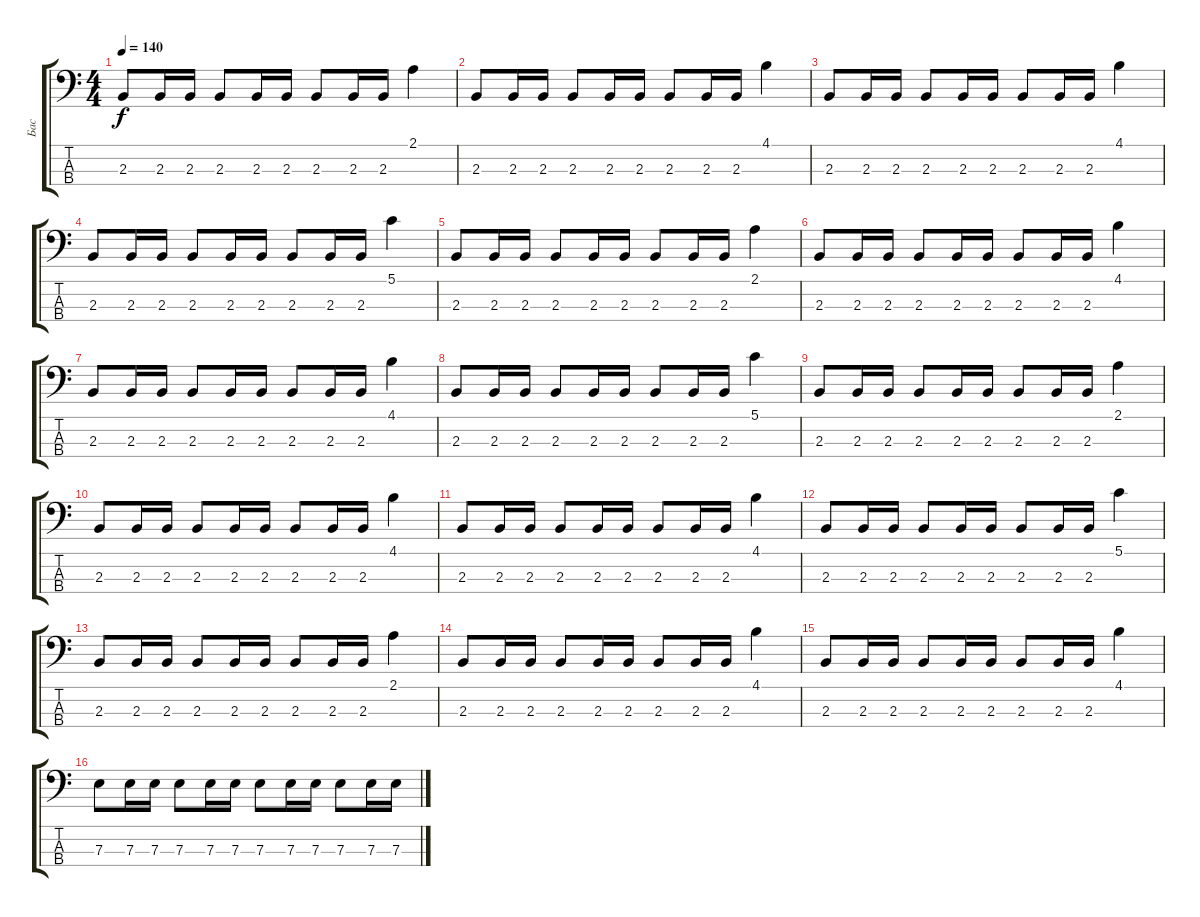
\track ("Бас" "Бас") {instrument electricbassfinger}
\staff {score tabs}
\tuning (G2 D2 A1 E1) {hide}
\ts (4 4)
\tempo 140
\clef f4
\ks c
2.3.8{dy f} 2.3.16 2.3.16 2.3.8 2.3.16 2.3.16 2.3.8 2.3.16 2.3.16 2.1.4 |
2.3.8 2.3.16 2.3.16 2.3.8 2.3.16 2.3.16 2.3.8 2.3.16 2.3.16 4.1.4 |
2.3.8 2.3.16 2.3.16 2.3.8 2.3.16 2.3.16 2.3.8 2.3.16 2.3.16 4.1.4 |
2.3.8 2.3.16 2.3.16 2.3.8 2.3.16 2.3.16 2.3.8 2.3.16 2.3.16 5.1.4 |
2.3.8 2.3.16 2.3.16 2.3.8 2.3.16 2.3.16 2.3.8 2.3.16 2.3.16 2.1.4 |
2.3.8 2.3.16 2.3.16 2.3.8 2.3.16 2.3.16 2.3.8 2.3.16 2.3.16 4.1.4 |
2.3.8 2.3.16 2.3.16 2.3.8 2.3.16 2.3.16 2.3.8 2.3.16 2.3.16 4.1.4 |
2.3.8 2.3.16 2.3.16 2.3.8 2.3.16 2.3.16 2.3.8 2.3.16 2.3.16 5.1.4 |
2.3.8 2.3.16 2.3.16 2.3.8 2.3.16 2.3.16 2.3.8 2.3.16 2.3.16 2.1.4 |
2.3.8 2.3.16 2.3.16 2.3.8 2.3.16 2.3.16 2.3.8 2.3.16 2.3.16 4.1.4 |
2.3.8 2.3.16 2.3.16 2.3.8 2.3.16 2.3.16 2.3.8 2.3.16 2.3.16 4.1.4 |
2.3.8 2.3.16 2.3.16 2.3.8 2.3.16 2.3.16 2.3.8 2.3.16 2.3.16 5.1.4 |
2.3.8 2.3.16 2.3.16 2.3.8 2.3.16 2.3.16 2.3.8 2.3.16 2.3.16 2.1.4 |
2.3.8 2.3.16 2.3.16 2.3.8 2.3.16 2.3.16 2.3.8 2.3.16 2.3.16 4.1.4 |
2.3.8 2.3.16 2.3.16 2.3.8 2.3.16 2.3.16 2.3.8 2.3.16 2.3.16 4.1.4 |
7.3.8 7.3.16 7.3.16 7.3.8 7.3.16 7.3.16 7.3.8 7.3.16 7.3.16 7.3.8 7.3.16 7.3.16
